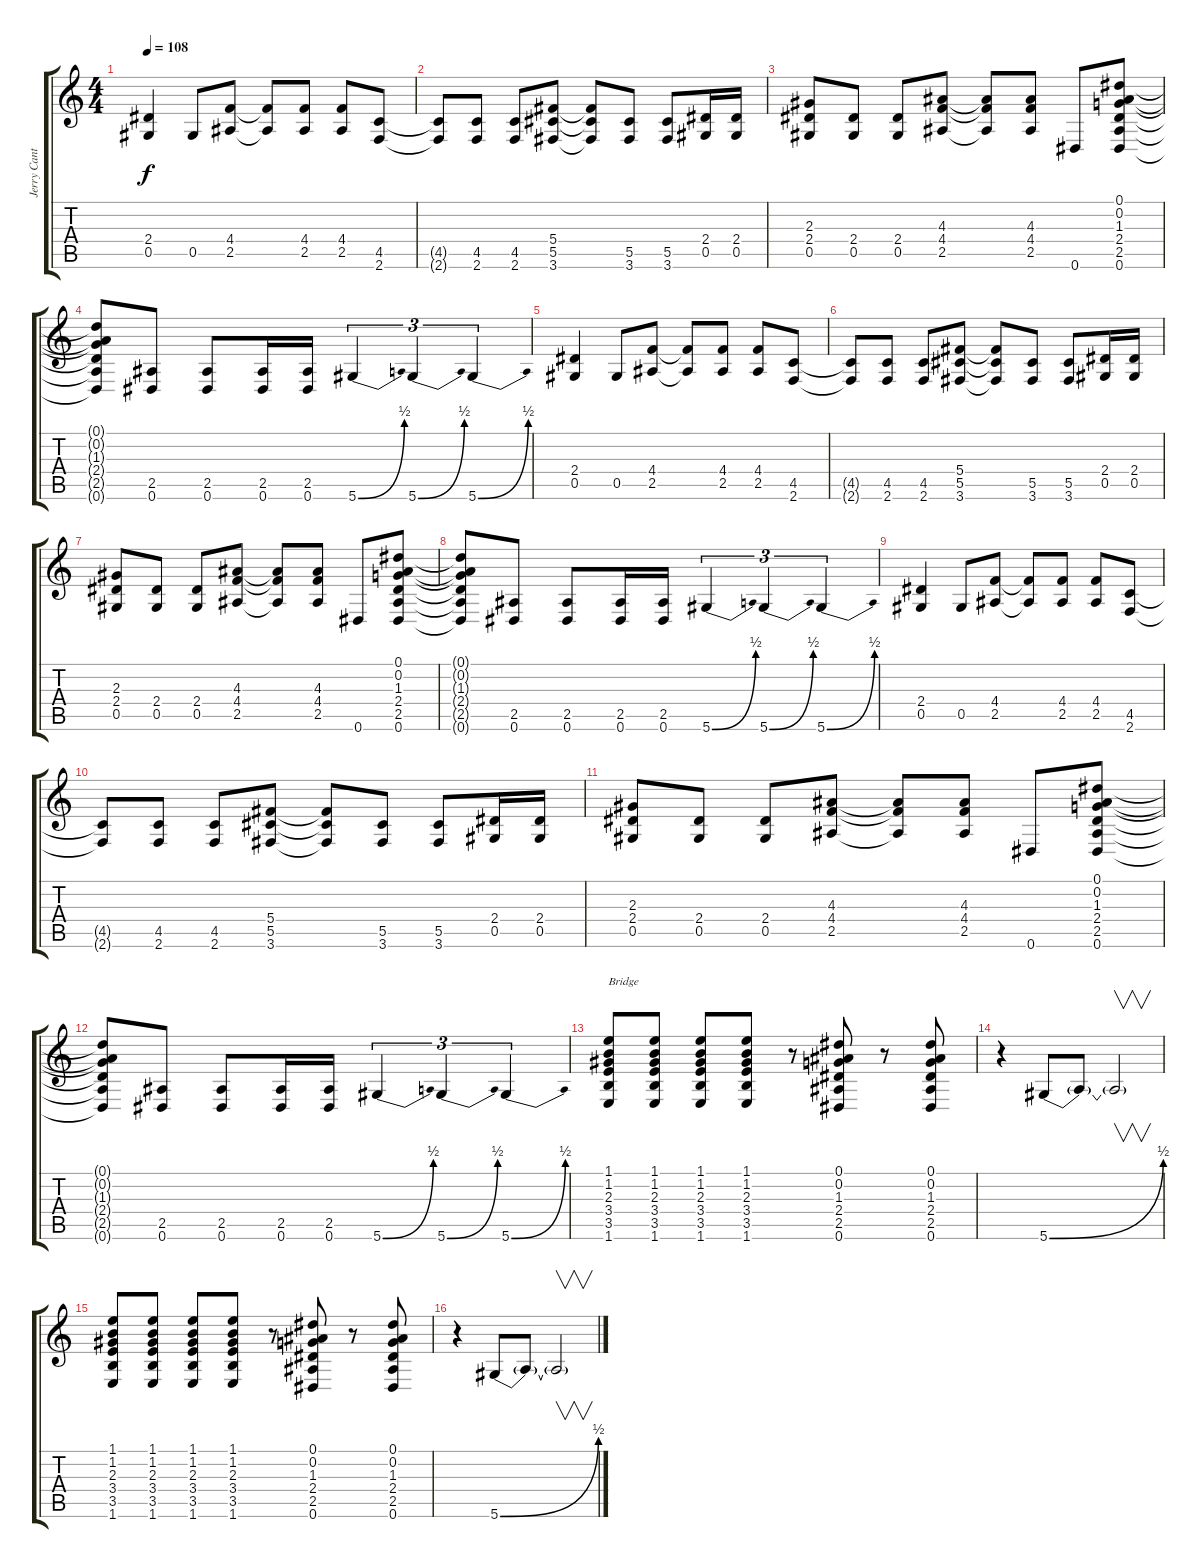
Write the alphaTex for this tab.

\track ("Jerry Cantrell" "Jerry Cant") {instrument acousticguitarsteel}
\staff {score tabs}
\tuning (Eb4 Bb3 Gb3 Db3 Ab2 Eb2) {hide}
\ts (4 4)
\tempo 108
\clef g2
\ks c
(2.4 0.5).4{dy f} 0.5.8 (4.4 2.5).8 (4.4{t} 2.5{t}).8 (4.4 2.5).8 (4.4 2.5).8 (4.5 2.6).8 |
(4.5{t} 2.6{t}).8 (4.5 2.6).8 (4.5 2.6).8 (5.4 5.5 3.6).8 (5.4{t} 5.5{t} 3.6{t}).8 (5.5 3.6).8 (5.5 3.6).8 (2.4 0.5).16 (2.4 0.5).16 |
(2.3 2.4 0.5).8 (2.4 0.5).8 (2.4 0.5).8 (4.3 4.4 2.5).8 (4.3{t} 4.4{t} 2.5{t}).8 (4.3 4.4 2.5).8 0.6.8 (0.1 0.2 1.3 2.4 2.5 0.6).8 |
(0.1{t} 0.2{t} 1.3{t} 2.4{t} 2.5{t} 0.6{t}).8 (2.5 0.6).8 (2.5 0.6).8 (2.5 0.6).16 (2.5 0.6).16 5.6{be (bend 0 0 60 2)}.4{tu (3 2)} 5.6{be (bend 0 0 60 2)}.4{tu (3 2)} 5.6{be (bend 0 0 60 2)}.4{tu (3 2)} |
(2.4 0.5).4 0.5.8 (4.4 2.5).8 (4.4{t} 2.5{t}).8 (4.4 2.5).8 (4.4 2.5).8 (4.5 2.6).8 |
(4.5{t} 2.6{t}).8 (4.5 2.6).8 (4.5 2.6).8 (5.4 5.5 3.6).8 (5.4{t} 5.5{t} 3.6{t}).8 (5.5 3.6).8 (5.5 3.6).8 (2.4 0.5).16 (2.4 0.5).16 |
(2.3 2.4 0.5).8 (2.4 0.5).8 (2.4 0.5).8 (4.3 4.4 2.5).8 (4.3{t} 4.4{t} 2.5{t}).8 (4.3 4.4 2.5).8 0.6.8 (0.1 0.2 1.3 2.4 2.5 0.6).8 |
(0.1{t} 0.2{t} 1.3{t} 2.4{t} 2.5{t} 0.6{t}).8 (2.5 0.6).8 (2.5 0.6).8 (2.5 0.6).16 (2.5 0.6).16 5.6{be (bend 0 0 60 2)}.4{tu (3 2)} 5.6{be (bend 0 0 60 2)}.4{tu (3 2)} 5.6{be (bend 0 0 60 2)}.4{tu (3 2)} |
(2.4 0.5).4 0.5.8 (4.4 2.5).8 (4.4{t} 2.5{t}).8 (4.4 2.5).8 (4.4 2.5).8 (4.5 2.6).8 |
(4.5{t} 2.6{t}).8 (4.5 2.6).8 (4.5 2.6).8 (5.4 5.5 3.6).8 (5.4{t} 5.5{t} 3.6{t}).8 (5.5 3.6).8 (5.5 3.6).8 (2.4 0.5).16 (2.4 0.5).16 |
(2.3 2.4 0.5).8 (2.4 0.5).8 (2.4 0.5).8 (4.3 4.4 2.5).8 (4.3{t} 4.4{t} 2.5{t}).8 (4.3 4.4 2.5).8 0.6.8 (0.1 0.2 1.3 2.4 2.5 0.6).8 |
(0.1{t} 0.2{t} 1.3{t} 2.4{t} 2.5{t} 0.6{t}).8 (2.5 0.6).8 (2.5 0.6).8 (2.5 0.6).16 (2.5 0.6).16 5.6{be (bend 0 0 60 2)}.4{tu (3 2)} 5.6{be (bend 0 0 60 2)}.4{tu (3 2)} 5.6{be (bend 0 0 60 2)}.4{tu (3 2)} |
(1.1 1.2 2.3 3.4 3.5 1.6).8{txt "Bridge"} (1.1 1.2 2.3 3.4 3.5 1.6).8 (1.1 1.2 2.3 3.4 3.5 1.6).8 (1.1 1.2 2.3 3.4 3.5 1.6).8 r.8 (0.1 0.2 1.3 2.4 2.5 0.6).8 r.8 (0.1 0.2 1.3 2.4 2.5 0.6).8 |
r.4 5.6{be (bend 0 0 60 2)}.8 5.6{t}.8 5.6{t}.2{v} |
(1.1 1.2 2.3 3.4 3.5 1.6).8 (1.1 1.2 2.3 3.4 3.5 1.6).8 (1.1 1.2 2.3 3.4 3.5 1.6).8 (1.1 1.2 2.3 3.4 3.5 1.6).8 r.8 (0.1 0.2 1.3 2.4 2.5 0.6).8 r.8 (0.1 0.2 1.3 2.4 2.5 0.6).8 |
r.4 5.6{be (bend 0 0 60 2)}.8 5.6{t}.8 5.6{t}.2{v}
